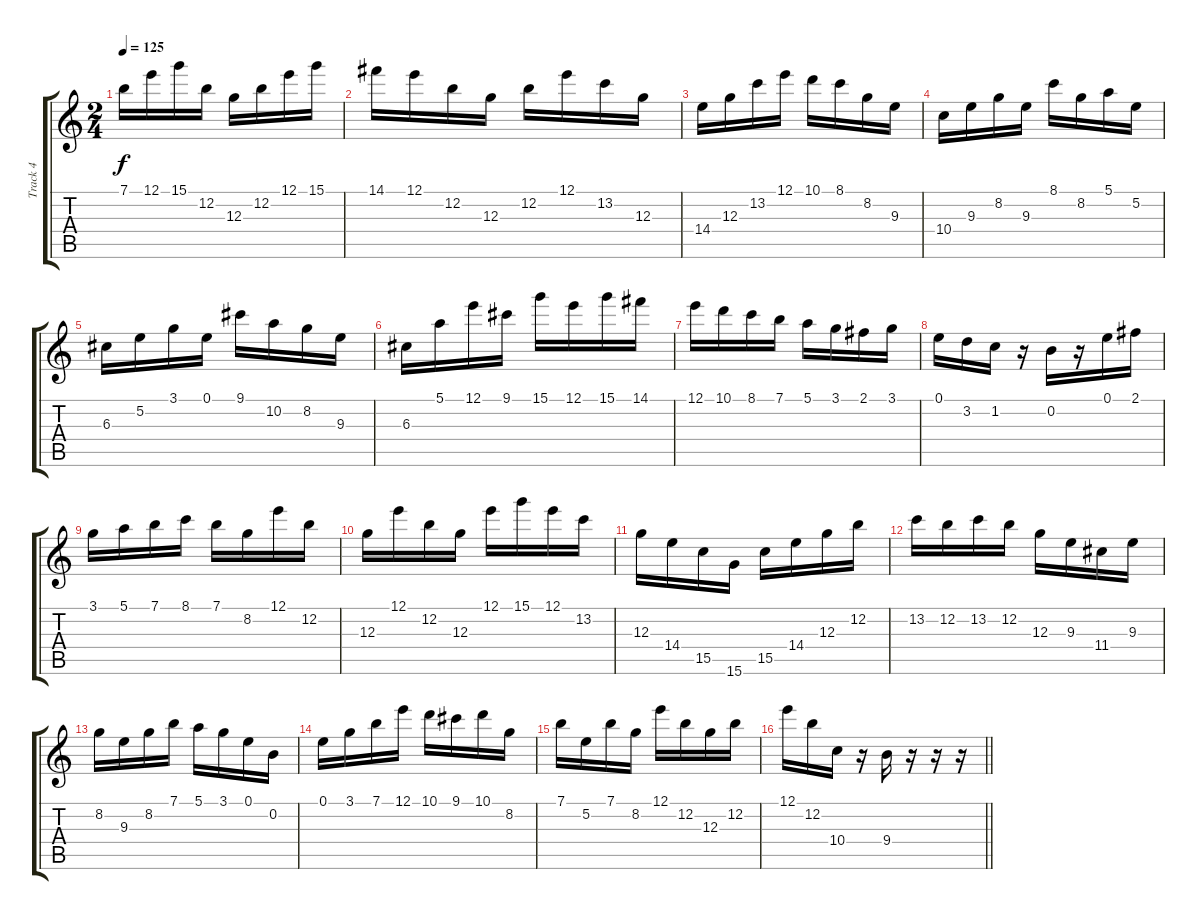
\track ("Track 4" "Track 4") {instrument overdrivenguitar}
\staff {score tabs}
\tuning (E4 B3 G3 D3 A2 E2) {hide}
\ts (2 4)
\tempo 125
\clef g2
\ks c
7.1.16{dy f} 12.1.16 15.1.16 12.2.16 12.3.16 12.2.16 12.1.16 15.1.16 |
14.1.16 12.1.16 12.2.16 12.3.16 12.2.16 12.1.16 13.2.16 12.3.16 |
14.4.16 12.3.16 13.2.16 12.1.16 10.1.16 8.1.16 8.2.16 9.3.16 |
10.4.16 9.3.16 8.2.16 9.3.16 8.1.16 8.2.16 5.1.16 5.2.16 |
6.3.16 5.2.16 3.1.16 0.1.16 9.1.16 10.2.16 8.2.16 9.3.16 |
6.3.16 5.1.16 12.1.16 9.1.16 15.1.16 12.1.16 15.1.16 14.1.16 |
12.1.16 10.1.16 8.1.16 7.1.16 5.1.16 3.1.16 2.1.16 3.1.16 |
0.1.16 3.2.16 1.2.16 r.16 0.2.16 r.16 0.1.16 2.1.16 |
3.1.16 5.1.16 7.1.16 8.1.16 7.1.16 8.2.16 12.1.16 12.2.16 |
12.3.16 12.1.16 12.2.16 12.3.16 12.1.16 15.1.16 12.1.16 13.2.16 |
12.3.16 14.4.16 15.5.16 15.6.16 15.5.16 14.4.16 12.3.16 12.2.16 |
13.2.16 12.2.16 13.2.16 12.2.16 12.3.16 9.3.16 11.4.16 9.3.16 |
8.2.16 9.3.16 8.2.16 7.1.16 5.1.16 3.1.16 0.1.16 0.2.16 |
0.1.16 3.1.16 7.1.16 12.1.16 10.1.16 9.1.16 10.1.16 8.2.16 |
7.1.16 5.2.16 7.1.16 8.2.16 12.1.16 12.2.16 12.3.16 12.2.16 |
\barLineRight lightlight
12.1.16 12.2.16 10.4.16 r.16 9.4.16 r.16 r.16 r.16
